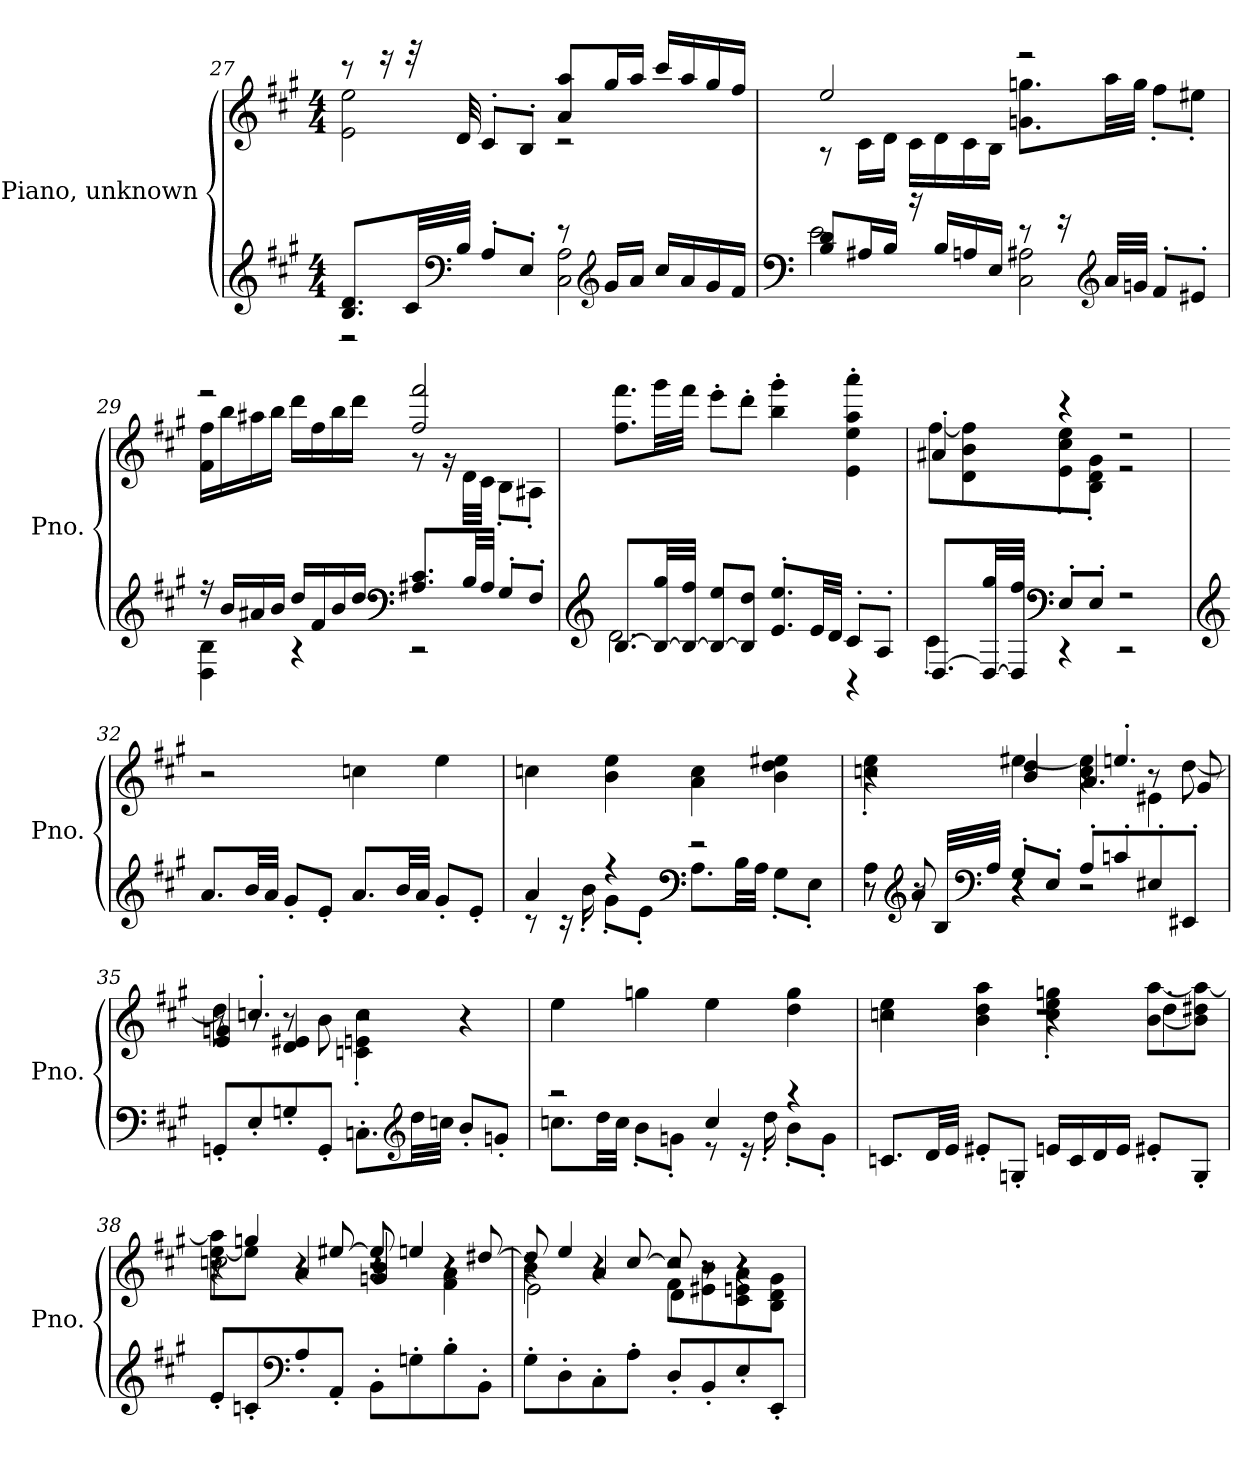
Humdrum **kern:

**kern	**kern
*part1	*part1
*staff2	*staff1
*I"Piano, unknown	*
*I'Pno.	*
*clefG2	*clefG2
*k[f#c#g#]	*k[f#c#g#]
*M4/4	*M4/4
=27	=27
*^	*^
8.B/ 8.d/L	2r	8r	2e\ 2ee\
.	.	16r	.
32c#/LL	.	32r	.
*clefF4	*	*	*
32B/JJJ	.	32d/	.
8A'/L	.	8c#'/L	.
8E'/J	.	8B'/J	.
8r	2C#\ 2A\	8a/ 8aa/L	2r
*clefG2	*	*	*
16g#/LL	.	16gg#/L	.
16a/JJ	.	16aa/JJ	.
16cc#/LL	.	16ccc#/LL	.
16a/	.	16aa/	.
16g#/	.	16gg#/	.
16f#/JJ	.	16ff#/JJ	.
!!LO:LB:g=z	!!
=28	=28	=28	=28
*clefF4	*	*	*
8B/ 8d/L	2e\	2ee/	8r
16A#X/L	.	.	16c#\LL
16B/JJ	.	.	16d\JJ
16r	.	.	16c#\LL
16B/LL	.	.	16d\
16An/	.	.	16c#\
16E/JJ	.	.	16B\JJ
8r	2C#\ 2A#X\	2r	8.gn\ 8.ggn\L
16r	.	.	.
*clefG2	*	*	*
32a/LLL	.	.	32aa\LL
32gn/JJJ	.	.	32gg\JJJ
8f#'/L	.	.	8ff#'\L
8e#X'/J	.	.	8ee#X'\J
=29	=29	=29	=29
16r	4D\ 4B\	2r	16f#\ 16ff#\LL
16b/LL	.	.	16bb\
16a#X/	.	.	16aa#X\
16b/JJ	.	.	16bb\JJ
16dd/LL	4r	.	16ddd\LL
16f#/	.	.	16ff#\
16b/	.	.	16bb\
16dd/JJ	.	.	16ddd\JJ
*clefF4	*	*	*
8.A#X/ 8.c#/L	2r	2ff#/ 2fff#/	8r
.	.	.	16r
32B/LL	.	.	32d\LLL
32A#/JJJ	.	.	32c#\JJJ
8G#'/L	.	.	8B'\L
8F#'/J	.	.	8A#X'\J
*	*	*v	*v
!!LO:LB:g=z
=30	=30	=30
*clefG2	*	*
[8.B/L	2.d\	8.ff#\ 8.fff#\L
32B/_ 32gg#/LL	.	32ggg#\LL
32B/_ 32ff#/JJJ	.	32fff#\JJJ
8B/_ 8ee/L	.	8eee'\L
8B/] 8dd/J	.	8ddd'\J
8.e/' 8.ee/'L	.	4bb\' 4ggg#\'
32e/LL	.	.
32d/JJJ	.	.
8c#'/L	4r	4e\' 4ee\' 4aa\' 4aaa\'
8A'/J	.	.
=31	=31	=31
*	*	*^
[8.D/L	4c#'\	4a#X'/	[8ff#\L
.	.	.	8d\ 8b\ 8ff#\]
32D/_ 32gg#/LL	.	.	.
32D/] 32ff#/JJJ	.	.	.
*clefF4	*	*	*
8E'/L	4r	4r	8e\' 8cc#\' 8ee\'
8E'/J	.	.	8B\' 8d\' 8g#\'J
2r	2r	2r	2r
*v	*v	*	*
*	*v	*v
=32	=32
*clefG2	*
8.a/L	2r
32b/LL	.
32a/JJJ	.
8g#'/L	.
8e'/J	.
8.a/L	4ccn\
32b/LL	.
32a/JJJ	.
8g#'/L	4ee\
8e'/J	.
!!LO:PB:g=z
=33	=33
*^	*
4a/	8r	4ccn\
.	16r	.
.	16b'\	.
4r	8g#'\L	4b\ 4ee\
.	8e'\J	.
*clefF4	*	*
2r	8.A\L	4a\ 4cc\
.	32B\LL	.
.	32A\JJJ	.
.	8G#'\L	4b\ 4dd\ 4ee#X\
.	8E'\J	.
=34	=34	=34
*	*^	*^
*	*	*	*	*^
*	*	*	*	*	*^
8r	4A\	8r	2r	4ccn\' 4ee\'	4r	2r
*clefG2	*	*	*	*	*	*
8a/	.	16r	.	.	.	.
.	.	32B/LLL	.	.	.	.
*clefF4	*	*	*	*	*	*
.	.	32A/JJJ	.	.	.	.
4r	4r	8G#'/L	.	[4ee#X\	4b/ 4dd/	.
.	.	8E'/J	.	.	.	.
2r	2r	8A'/L	8r	4cc\ 4ee#\]	4.a/	4r
.	.	8cn'/	4.een'/	.	.	.
.	.	8E#X'/	.	8r	.	4e#X\
.	.	8EE#X'/J	.	[8dd\	8g#/	.
*v	*v	*v	*	*	*	*
*	*	*	*v	*v
!!LO:LB:g=z
=35	=35	=35	=35
8GGn'/L	8r	8dd\]	4e/ 4gn/
8E'/	4.ccn'/	8r	.
8Gn'/	.	8r	4d/ 4e#X/
8GG'/J	.	8b\	.
8.Cn'\L	2r	4cn\' 4en\' 4cc\'	2r
*clefG2	*	*	*
32dd\LL	.	.	.
32ccn\JJJ	.	.	.
8b'/L	.	4r	.
8gn'/J	.	.	.
*	*v	*v	*v
=36	=36
*^	*
2r	8.ccn\L	4ee\
.	32dd\LL	.
.	32cc\JJJ	.
.	8b'\L	4ggn\
.	8gn'\J	.
4cc/	8r	4ee\
.	16r	.
.	16dd'\	.
4r	8b'\L	4dd\ 4gg\
.	8g'\J	.
*v	*v	*
!!LO:LB:g=z
=37	=37
*	*^
*	*	*^
8.cn/L	1r	4ccn\ 4ee\	2r
32d/LL	.	.	.
32e/JJJ	.	.	.
8e#X'/L	.	4b\ 4dd\ 4aa\	.
8Gn'/J	.	.	.
16en/LL	.	4cc\' 4ee\' 4ggn\'	4r
16c/	.	.	.
16d/	.	.	.
16e/JJ	.	.	.
8e#X'/L	.	[8b\ [8aa\L	4dd'\
8G'/J	.	8b\] 8dd#X\ 8aa\_J	.
=38	=38	=38	=38
*	*	*	*^
8e'/L	8r	[8ee\ 8aa\]L	4r	2ccn\
8cn'/	4ggn/	8ee\J]	.	.
*clefF4	*	*	*	*
8A'/	.	4r	4a/	.
8AA'/J	[8ee#X/	.	.	.
8BB'\L	8ee#/]	2r	4gn/ 4b/	4r
8Gn'\	4een/	.	.	.
8B'\	.	.	4r	4f#\ 4a\
8BB'\J	[8dd#X/	.	.	.
=39	=39	=39	=39	=39
8G#'\L	8dd#/]	4b\	4r	2e\
8D'\	4ee/	.	.	.
8C#'\	.	4r	4a/	.
8A'\J	[8cc#/	.	.	.
8D'/L	8cc#/]	8f#\L	2r	4d\
8BB'/	8r	8e#X\ 8b\	.	.
8E'/	4r	8c#\ 8en\ 8a\	.	4r
8EE'/J	.	8B\ 8d\ 8g#\J	.	.
*	*v	*v	*v	*v
=	=
*-	*-
